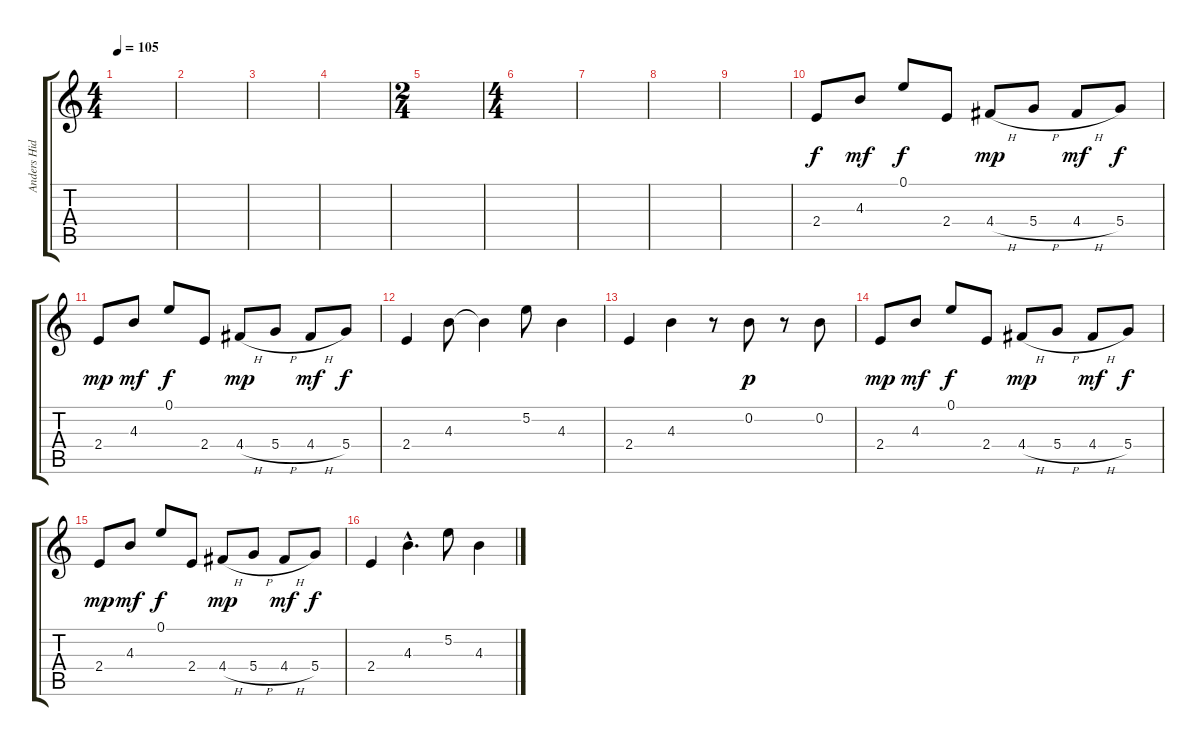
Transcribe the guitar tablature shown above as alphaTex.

\track ("Anders Hidle" "Anders Hid") {instrument acousticguitarsteel}
\staff {score tabs}
\tuning (E4 B3 G3 D3 A2 E2) {hide}
\ts (4 4)
\tempo 105
\clef g2
\ks c
|
|
|
|
\ts (2 4)
|
\ts (4 4)
|
|
|
|
2.4.8 4.3.8{dy mf} 0.1.8{dy f} 2.4.8 4.4{h}.8{dy mp} 5.4{h}.8 4.4{h}.8{dy mf} 5.4.8{dy f} |
2.4.8{dy mp} 4.3.8{dy mf} 0.1.8{dy f} 2.4.8 4.4{h}.8{dy mp} 5.4{h}.8 4.4{h}.8{dy mf} 5.4.8{dy f} |
2.4.4 4.3.8 4.3{t}.4 5.2.8 4.3.4 |
2.4.4 4.3.4 r.8 0.2.8{dy p} r.8 0.2.8 |
2.4.8{dy mp} 4.3.8{dy mf} 0.1.8{dy f} 2.4.8 4.4{h}.8{dy mp} 5.4{h}.8 4.4{h}.8{dy mf} 5.4.8{dy f} |
2.4.8{dy mp} 4.3.8{dy mf} 0.1.8{dy f} 2.4.8 4.4{h}.8{dy mp} 5.4{h}.8 4.4{h}.8{dy mf} 5.4.8{dy f} |
2.4.4 4.3{hac}.4{d} 5.2.8 4.3.4
